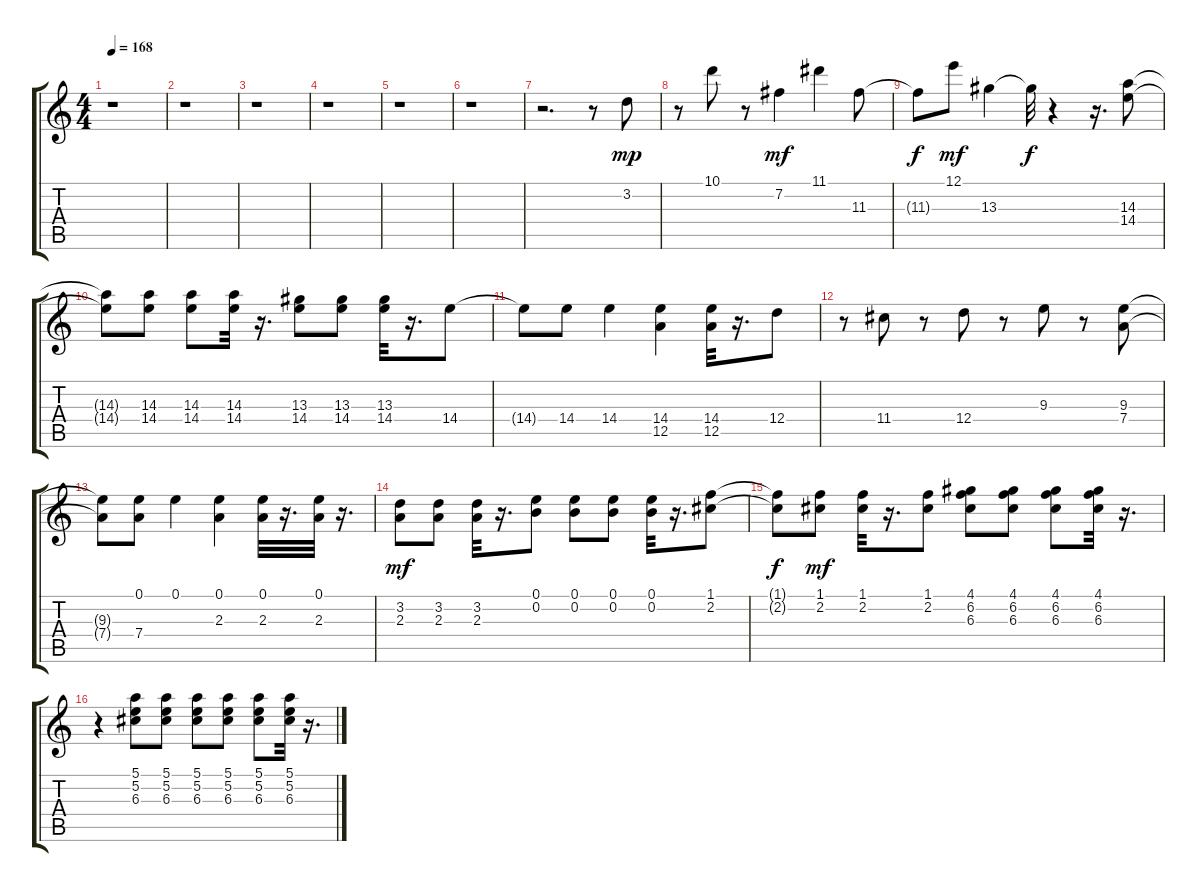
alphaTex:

\track "" {instrument overdrivenguitar}
\staff {score tabs}
\tuning (E4 B3 G3 D3 A2 E2) {hide}
\ts (4 4)
\tempo 168
\clef g2
\ks c
r.1{dy f} |
r.1 |
r.1 |
r.1 |
r.1 |
r.1 |
r.2{d} r.8 3.2.8{dy mp} |
r.8 10.1.8 r.8 7.2.4{dy mf} 11.1.4 11.3.8 |
11.3{t}.8{dy f} 12.1.8{dy mf} 13.3.4 13.3{t}.32{dy f} r.4 r.16{d} (14.3 14.4).8 |
(14.3{t} 14.4{t}).8 (14.3 14.4).8 (14.3 14.4).8 (14.3 14.4).32 r.16{d} (13.3 14.4).8 (13.3 14.4).8 (13.3 14.4).32 r.16{d} 14.4.8 |
14.4{t}.8 14.4.8 14.4.4 (14.4 12.5).4 (14.4 12.5).32 r.16{d} 12.4.8 |
r.8 11.4.8 r.8 12.4.8 r.8 9.3.8 r.8 (9.3 7.4).8 |
(9.3{t} 7.4{t}).8 (0.1 7.4).8 0.1.4 (0.1 2.3).4 (0.1 2.3).32 r.16{d} (0.1 2.3).32 r.16{d} |
(3.2 2.3).8{dy mf} (3.2 2.3).8 (3.2 2.3).32 r.16{d} (0.1 0.2).8 (0.1 0.2).8 (0.1 0.2).8 (0.1 0.2).32 r.16{d} (1.1 2.2).8 |
(1.1{t} 2.2{t}).8{dy f} (1.1 2.2).8{dy mf} (1.1 2.2).32 r.16{d} (1.1 2.2).8 (4.1 6.2 6.3).8 (4.1 6.2 6.3).8 (4.1 6.2 6.3).8 (4.1 6.2 6.3).32 r.16{d} |
r.4 (5.1 5.2 6.3).8 (5.1 5.2 6.3).8 (5.1 5.2 6.3).8 (5.1 5.2 6.3).8 (5.1 5.2 6.3).8 (5.1 5.2 6.3).32 r.16{d}
